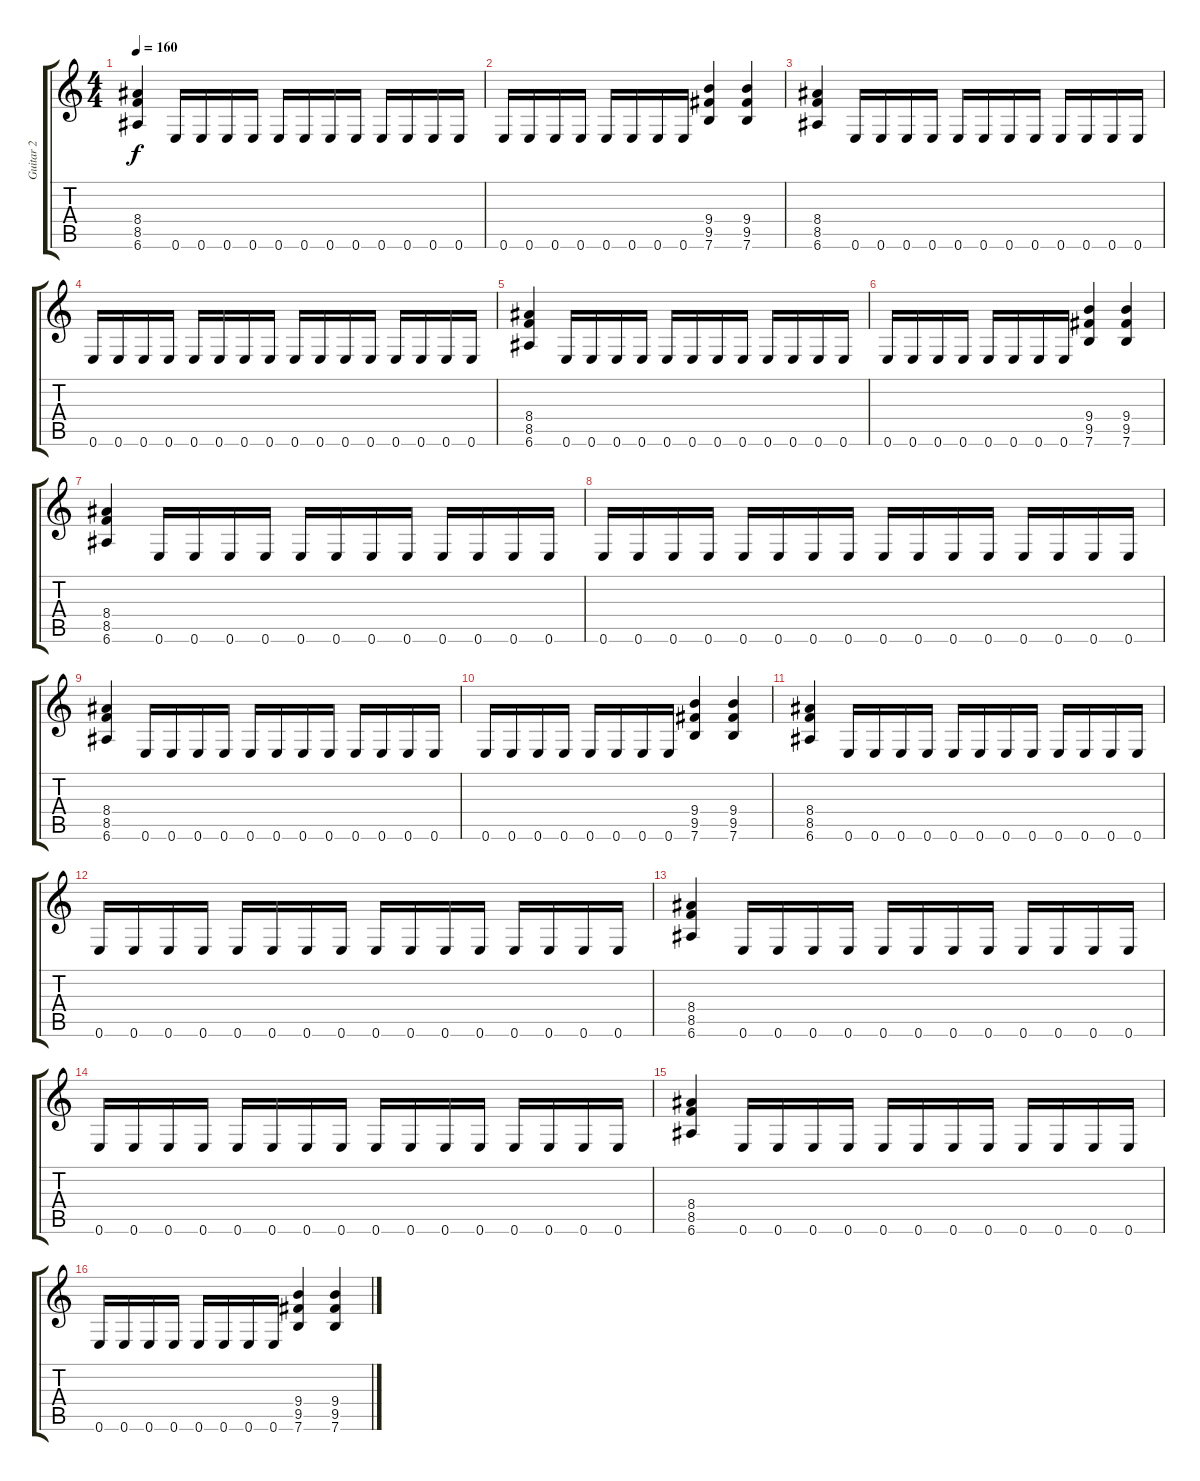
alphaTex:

\track ("Guitar 2" "Guitar 2") {instrument overdrivenguitar}
\staff {score tabs}
\tuning (E4 B3 G3 D3 A2 E2) {hide}
\ts (4 4)
\tempo 160
\clef g2
\ks c
(8.4 8.5 6.6).4{dy f} 0.6.16 0.6.16 0.6.16 0.6.16 0.6.16 0.6.16 0.6.16 0.6.16 0.6.16 0.6.16 0.6.16 0.6.16 |
0.6.16 0.6.16 0.6.16 0.6.16 0.6.16 0.6.16 0.6.16 0.6.16 (9.4 9.5 7.6).4 (9.4 9.5 7.6).4 |
(8.4 8.5 6.6).4 0.6.16 0.6.16 0.6.16 0.6.16 0.6.16 0.6.16 0.6.16 0.6.16 0.6.16 0.6.16 0.6.16 0.6.16 |
0.6.16 0.6.16 0.6.16 0.6.16 0.6.16 0.6.16 0.6.16 0.6.16 0.6.16 0.6.16 0.6.16 0.6.16 0.6.16 0.6.16 0.6.16 0.6.16 |
(8.4 8.5 6.6).4 0.6.16 0.6.16 0.6.16 0.6.16 0.6.16 0.6.16 0.6.16 0.6.16 0.6.16 0.6.16 0.6.16 0.6.16 |
0.6.16 0.6.16 0.6.16 0.6.16 0.6.16 0.6.16 0.6.16 0.6.16 (9.4 9.5 7.6).4 (9.4 9.5 7.6).4 |
(8.4 8.5 6.6).4 0.6.16 0.6.16 0.6.16 0.6.16 0.6.16 0.6.16 0.6.16 0.6.16 0.6.16 0.6.16 0.6.16 0.6.16 |
0.6.16 0.6.16 0.6.16 0.6.16 0.6.16 0.6.16 0.6.16 0.6.16 0.6.16 0.6.16 0.6.16 0.6.16 0.6.16 0.6.16 0.6.16 0.6.16 |
(8.4 8.5 6.6).4 0.6.16 0.6.16 0.6.16 0.6.16 0.6.16 0.6.16 0.6.16 0.6.16 0.6.16 0.6.16 0.6.16 0.6.16 |
0.6.16 0.6.16 0.6.16 0.6.16 0.6.16 0.6.16 0.6.16 0.6.16 (9.4 9.5 7.6).4 (9.4 9.5 7.6).4 |
(8.4 8.5 6.6).4 0.6.16 0.6.16 0.6.16 0.6.16 0.6.16 0.6.16 0.6.16 0.6.16 0.6.16 0.6.16 0.6.16 0.6.16 |
0.6.16 0.6.16 0.6.16 0.6.16 0.6.16 0.6.16 0.6.16 0.6.16 0.6.16 0.6.16 0.6.16 0.6.16 0.6.16 0.6.16 0.6.16 0.6.16 |
(8.4 8.5 6.6).4 0.6.16 0.6.16 0.6.16 0.6.16 0.6.16 0.6.16 0.6.16 0.6.16 0.6.16 0.6.16 0.6.16 0.6.16 |
0.6.16 0.6.16 0.6.16 0.6.16 0.6.16 0.6.16 0.6.16 0.6.16 0.6.16 0.6.16 0.6.16 0.6.16 0.6.16 0.6.16 0.6.16 0.6.16 |
(8.4 8.5 6.6).4 0.6.16 0.6.16 0.6.16 0.6.16 0.6.16 0.6.16 0.6.16 0.6.16 0.6.16 0.6.16 0.6.16 0.6.16 |
0.6.16 0.6.16 0.6.16 0.6.16 0.6.16 0.6.16 0.6.16 0.6.16 (9.4 9.5 7.6).4 (9.4 9.5 7.6).4
